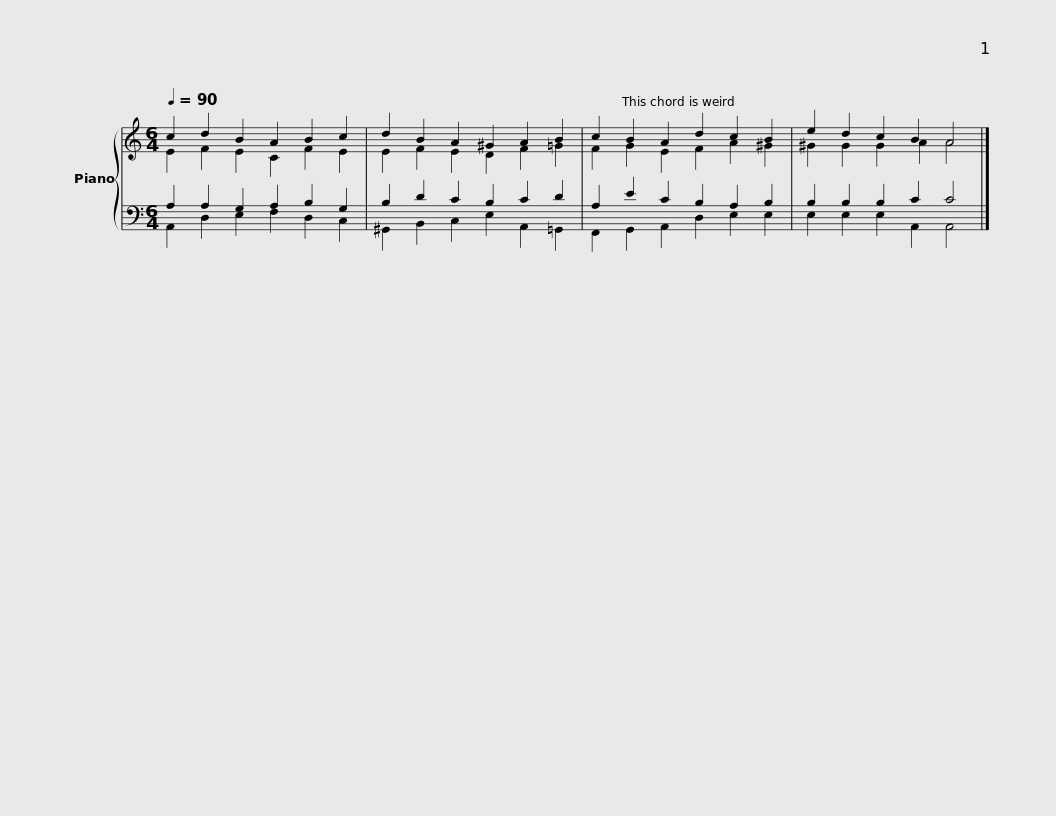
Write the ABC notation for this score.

X:1
%%score { ( 1 2 ) | ( 3 4 ) }
L:1/8
Q:1/4=90
M:6/4
I:linebreak $
K:C
V:1 treble
V:2 treble
V:3 bass
V:4 bass
V:1
 c2 d2 B2 A2 B2 c2 | d2 B2 A2 ^G2 A2 B2 | c2 B2 A2 d2 c2 B2 | e2 d2 c2 B2 A4 |] %4
V:2
 E2 F2 E2 C2 F2 E2 | E2 F2 E2 D2 F2 =G2 | F2 G2 E2 F2 A2 ^G2 | ^G2 G2 G2 A2 A4 |] %4
V:3
 A,2 A,2 G,2 A,2 B,2 G,2 | B,2 D2 C2 B,2 C2 D2 | A,2 E2 C2 B,2 A,2 B,2 | B,2 B,2 B,2 C2 C4 |] %4
V:4
 A,,2 D,2 E,2 F,2 D,2 C,2 | ^G,,2 B,,2 C,2 E,2 A,,2 =G,,2 | F,,2 G,,2 A,,2 D,2 E,2 E,2 | E,2 E,2 E,2 A,,2 A,,4 |] %4
